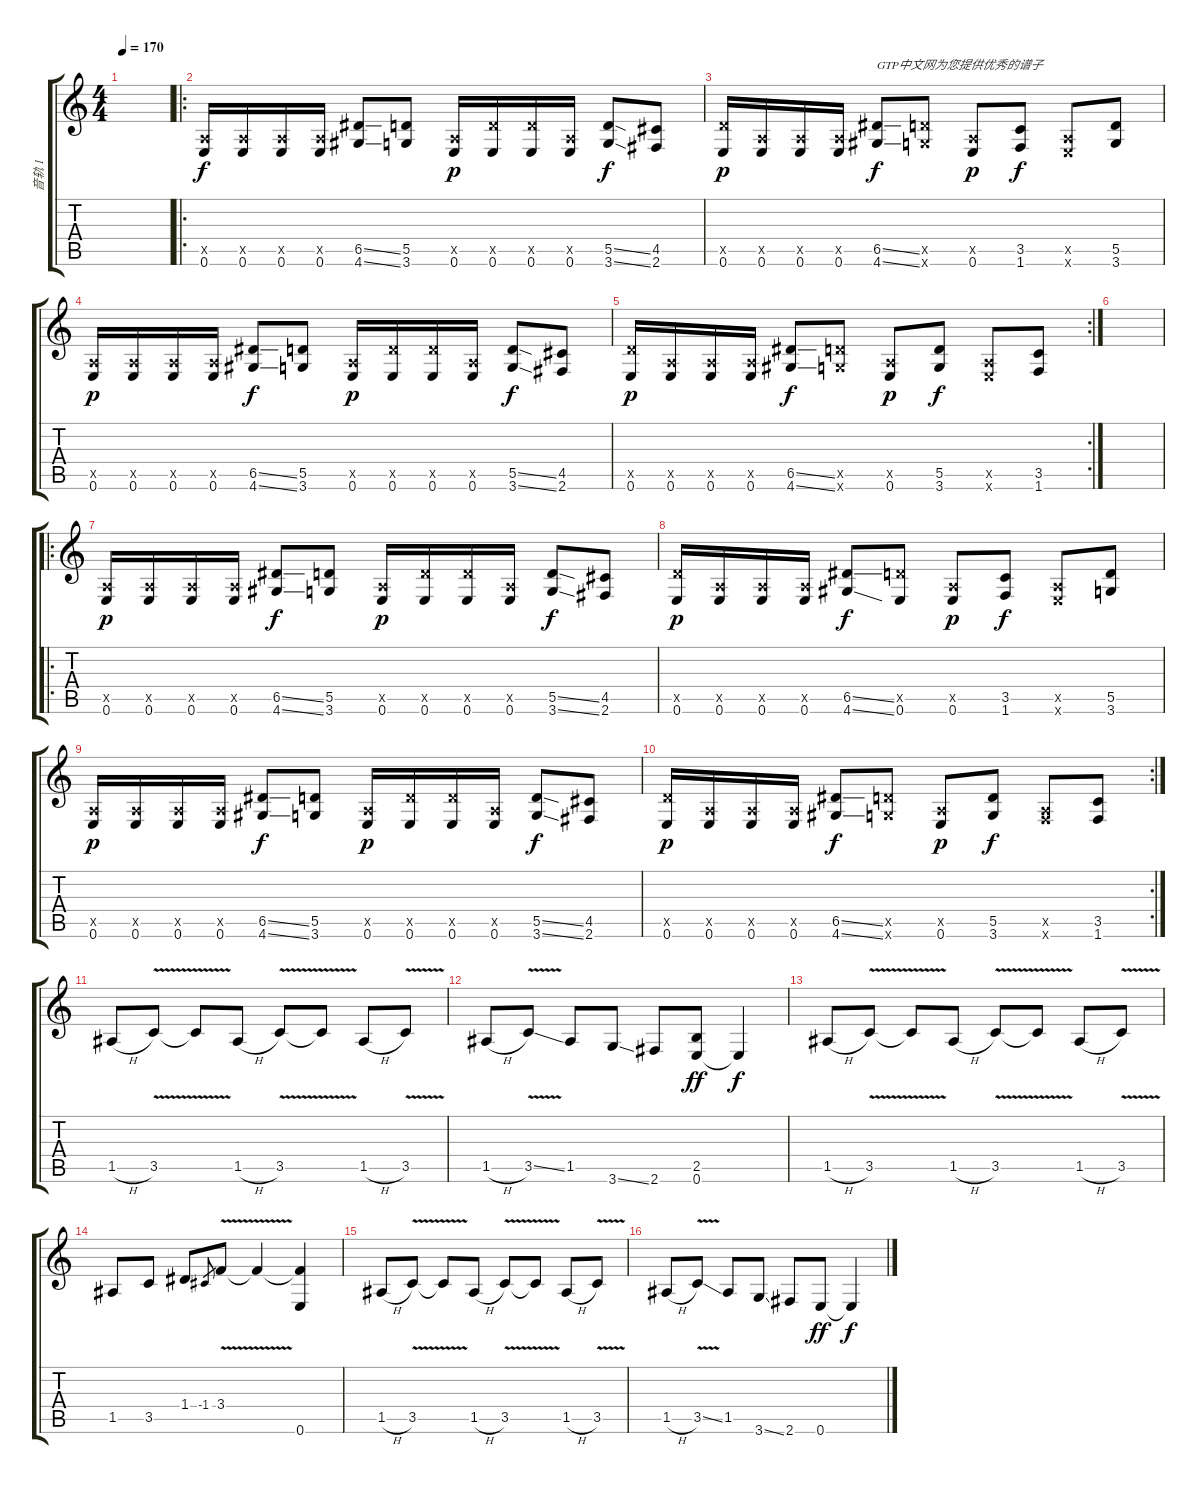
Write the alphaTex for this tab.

\track ("音轨 1" "音轨 1") {instrument distortionguitar}
\staff {score tabs}
\tuning (E4 B3 G3 D3 A2 E2) {hide}
\ts (4 4)
\tempo 170
\clef g2
\ks c
|
\ro
(0.5{x} 0.6).16 (0.5{x} 0.6).16 (0.5{x} 0.6).16 (0.5{x} 0.6).16 (6.5{ss} 4.6{ss}).8{dy f} (5.5 3.6).8 (0.5{x} 0.6).16{dy p} (5.5{x} 0.6).16 (5.5{x} 0.6).16 (0.5{x} 0.6).16 (5.5{ss} 3.6{ss}).8{dy f} (4.5 2.6).8 |
(5.5{x} 0.6).16{dy p} (0.5{x} 0.6).16 (0.5{x} 0.6).16 (0.5{x} 0.6).16 (6.5{ss} 4.6{ss}).8{txt "GTP中文网为您提供优秀的谱子" dy f} (5.5{x} 3.6{x}).8 (0.5{x} 0.6).8{dy p} (3.5 1.6).8{dy f} (0.5{x} 0.6{x}).8 (5.5 3.6).8 |
(0.5{x} 0.6).16{dy p} (0.5{x} 0.6).16 (0.5{x} 0.6).16 (0.5{x} 0.6).16 (6.5{ss} 4.6{ss}).8{dy f} (5.5 3.6).8 (0.5{x} 0.6).16{dy p} (5.5{x} 0.6).16 (5.5{x} 0.6).16 (0.5{x} 0.6).16 (5.5{ss} 3.6{ss}).8{dy f} (4.5 2.6).8 |
\rc 2
(5.5{x} 0.6).16{dy p} (0.5{x} 0.6).16 (0.5{x} 0.6).16 (0.5{x} 0.6).16 (6.5{ss} 4.6{ss}).8{dy f} (5.5{x} 3.6{x}).8 (0.5{x} 0.6).8{dy p} (5.5 3.6).8{dy f} (0.5{x} 0.6{x}).8 (3.5 1.6).8 |
|
\ro
(0.5{x} 0.6).16{dy p} (0.5{x} 0.6).16 (0.5{x} 0.6).16 (0.5{x} 0.6).16 (6.5{ss} 4.6{ss}).8{dy f} (5.5 3.6).8 (0.5{x} 0.6).16{dy p} (5.5{x} 0.6).16 (5.5{x} 0.6).16 (0.5{x} 0.6).16 (5.5{ss} 3.6{ss}).8{dy f} (4.5 2.6).8 |
(5.5{x} 0.6).16{dy p} (0.5{x} 0.6).16 (0.5{x} 0.6).16 (0.5{x} 0.6).16 (6.5{ss} 4.6{ss}).8{dy f} (5.5{x} 0.6).8 (0.5{x} 0.6).8{dy p} (3.5 1.6).8{dy f} (0.5{x} 0.6{x}).8 (5.5 3.6).8 |
(0.5{x} 0.6).16{dy p} (0.5{x} 0.6).16 (0.5{x} 0.6).16 (0.5{x} 0.6).16 (6.5{ss} 4.6{ss}).8{dy f} (5.5 3.6).8 (0.5{x} 0.6).16{dy p} (5.5{x} 0.6).16 (5.5{x} 0.6).16 (0.5{x} 0.6).16 (5.5{ss} 3.6{ss}).8{dy f} (4.5 2.6).8 |
\rc 2
(5.5{x} 0.6).16{dy p} (0.5{x} 0.6).16 (0.5{x} 0.6).16 (0.5{x} 0.6).16 (6.5{ss} 4.6{ss}).8{dy f} (5.5{x} 3.6{x}).8 (0.5{x} 0.6).8{dy p} (5.5 3.6).8{dy f} (0.5{x} 1.6{x}).8 (3.5 1.6).8 |
1.5{h}.8 3.5{v}.8 3.5{t}.8 1.5{h}.8 3.5{v}.8 3.5{t}.8 1.5{h}.8 3.5{v}.8 |
1.5{h}.8 3.5{v ss}.8 1.5.8 3.6{ss}.8 2.6.8 (2.5 0.6).8{dy ff} 0.6{t}.4{dy f} |
1.5{h}.8 3.5{v}.8 3.5{t}.8 1.5{h}.8 3.5{v}.8 3.5{t}.8 1.5{h}.8 3.5{v}.8 |
1.5.8 3.5.8 1.4.8 -1.4.8{gr} 3.4{v}.8 3.4{t}.4 (3.4{t} 0.6).4 |
1.5{h}.8 3.5{v}.8 3.5{t}.8 1.5{h}.8 3.5{v}.8 3.5{t}.8 1.5{h}.8 3.5{v}.8 |
1.5{h}.8 3.5{v ss}.8 1.5.8 3.6{ss}.8 2.6.8 0.6.8{dy ff} 0.6{t}.4{dy f}
